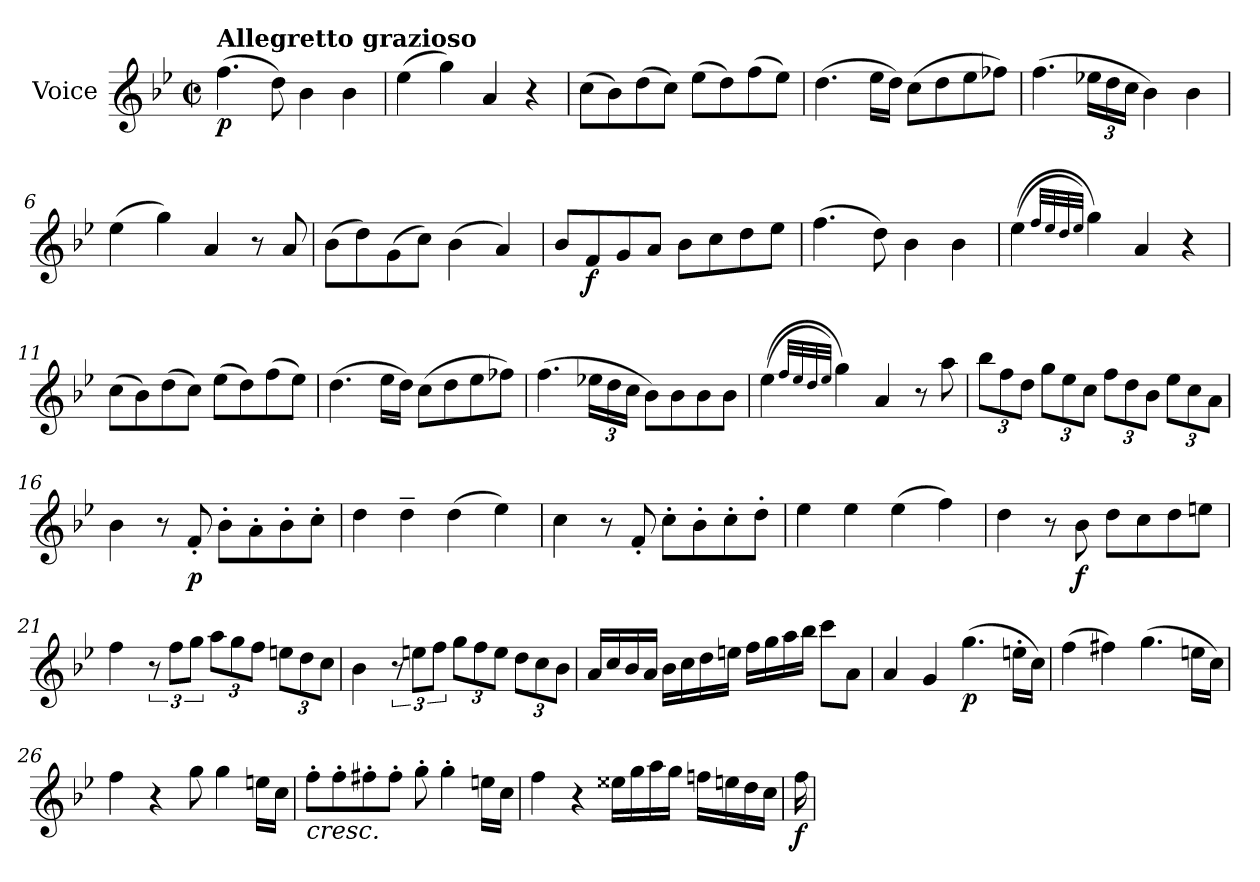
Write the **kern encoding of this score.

**kern	**dynam
*part1	*part1
*staff1	*staff1
*I"Voice	*
*I'V	*
*clefG2	*
*k[b-e-]	*
*M2/2	*
*met(c|)	*
=1	=1
!LO:TX:a:B:t=Allegretto grazioso	!
!	!LO:DY:b
(>4.ff\	p
8dd\)	.
4b-\	.
4b-\	.
=2	=2
(>4ee-\	.
4gg\)	.
4a/	.
4r	.
=3	=3
(>8cc\L	.
8b-\)	.
(>8dd\	.
8cc\J)	.
(>8ee-\L	.
8dd\)	.
(>8ff\	.
8ee-\J)	.
=4	=4
(>4.dd\	.
16ee-\LL	.
16dd\JJ)	.
(>8cc\L	.
8dd\	.
8ee-\	.
8ff-Xi\J)	.
=5	=5
(>4.ff\	.
*Xbrackettup	*
24ee-X\LL	.
24dd\	.
24cc\JJ	.
4b-\)	.
4b-\	.
!!LO:LB:g=z
=6	=6
(>4ee-\	.
4gg\)	.
4a/	.
8r	.
8a/	.
=7	=7
(>8b-\L	.
8dd\)	.
(>8g\	.
8cc\J)	.
(>4b-\	.
4a/)	.
=8	=8
8b-/L	.
!	!LO:DY:b
8f/	f
8g/	.
8a/J	.
8b-\L	.
8cc\	.
8dd\	.
8ee-\J	.
=9	=9
(>4.ff\	.
8dd\)	.
4b-\	.
4b-\	.
=10	=10
(>(>4ee-\	.
32qff/LLL	.
32qee-/	.
32qdd/	.
32qee-/JJJ)	.
4gg\)	.
4a/	.
4r	.
!!LO:LB:g=z
=11	=11
(>8cc\L	.
8b-\)	.
(>8dd\	.
8cc\J)	.
(>8ee-\L	.
8dd\)	.
(>8ff\	.
8ee-\J)	.
!!LO:LB:g=z
=12	=12
(>4.dd\	.
16ee-\LL	.
16dd\JJ)	.
(>8cc\L	.
8dd\	.
8ee-\	.
8ff-Xi\J)	.
=13	=13
(>4.ff\	.
24ee-X\LL	.
24dd\	.
24cc\JJ	.
8b-\L)	.
8b-\	.
8b-\	.
8b-\J	.
=14	=14
(>(>4ee-\	.
32qff/LLL	.
32qee-/	.
32qdd/	.
32qee-/JJJ)	.
4gg\)	.
4a/	.
8r	.
8aa\	.
=15	=15
12bb-\L	.
12ff\	.
12dd\J	.
12gg\L	.
12ee-\	.
12cc\J	.
12ff\L	.
12dd\	.
12b-\J	.
12ee-\L	.
12cc\	.
12a\J	.
!!LO:LB:g=z
=16	=16
4b-\	.
8r	.
!	!LO:DY:b
8f'/	p
8b-'\L	.
8a'\	.
8b-'\	.
8cc'\J	.
=17	=17
4dd\	.
4dd~\	.
(>4dd\	.
4ee-\)	.
=18	=18
4cc\	.
8r	.
8f'/	.
8cc'\L	.
8b-'\	.
8cc'\	.
8dd'\J	.
=19	=19
4ee-\	.
4ee-\	.
(>4ee-\	.
4ff\)	.
=20	=20
4dd\	.
8r	.
!	!LO:DY:b
8b-\	f
8dd\L	.
8cc\	.
8dd\	.
8een\J	.
!!LO:LB:g=z
=21	=21
4ff\	.
*brackettup	*
12r	.
12ff\L	.
12gg\J	.
*Xbrackettup	*
12aa\L	.
12gg\	.
12ff\J	.
12een\L	.
12dd\	.
12cc\J	.
=22	=22
4b-\	.
*brackettup	*
12r	.
12een\L	.
12ff\J	.
*Xbrackettup	*
12gg\L	.
12ff\	.
12ee\J	.
12dd\L	.
12cc\	.
12b-\J	.
=23	=23
16a/LL	.
16cc/	.
16b-/	.
16a/JJ	.
16b-\LL	.
16cc\	.
16dd\	.
16een\JJ	.
16ff\LL	.
16gg\	.
16aa\	.
16bb-\JJ	.
8ccc\L	.
8a\J	.
!!LO:LB:g=z
=24	=24
4a/	.
4g/	.
!	!LO:DY:b
(>4.gg\	p
16een'\LL	.
16cc\JJ)	.
!!LO:LB:g=z
=25	=25
(>4ff\	.
4ff#X\)	.
(>4.gg\	.
16een\LL	.
16cc\JJ)	.
=26	=26
4ff\	.
4r	.
8gg\	.
4gg\	.
16een\LL	.
16cc\JJ	.
=27	=27
!LO:TX:b:i:t=cresc.	!
8ff'\L	.
8ff'\	.
8ff#X'\	.
8ff#'\J	.
8gg'\	.
4gg'\	.
16een\LL	.
16cc\JJ	.
=28	=28
4ff\	.
4r	.
16ee##Xi\LL	.
16gg\	.
16aa\	.
16gg\JJ	.
16ffn\LL	.
16een\	.
16dd\	.
16cc\JJ	.
=29	=29
!	!LO:DY:b
16ff\	f
=	=
*-	*-
